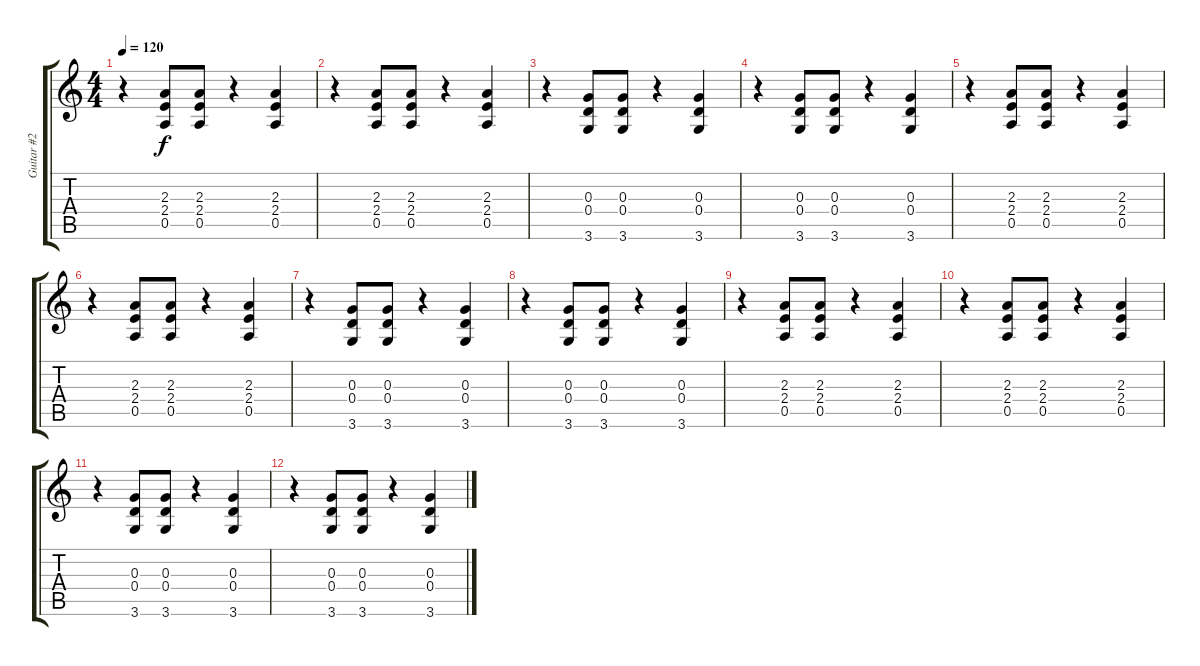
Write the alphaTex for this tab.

\track ("Guitar #2" "Guitar #2") {instrument electricguitarclean}
\staff {score tabs}
\tuning (E4 B3 G3 D3 A2 E2) {hide}
\ts (4 4)
\tempo 120
\clef g2
\ks c
r.4{dy f} (2.3 2.4 0.5).8 (2.3 2.4 0.5).8 r.4 (2.3 2.4 0.5).4 |
r.4 (2.3 2.4 0.5).8 (2.3 2.4 0.5).8 r.4 (2.3 2.4 0.5).4 |
r.4 (0.3 0.4 3.6).8 (0.3 0.4 3.6).8 r.4 (0.3 0.4 3.6).4 |
r.4 (0.3 0.4 3.6).8 (0.3 0.4 3.6).8 r.4 (0.3 0.4 3.6).4 |
r.4 (2.3 2.4 0.5).8 (2.3 2.4 0.5).8 r.4 (2.3 2.4 0.5).4 |
r.4 (2.3 2.4 0.5).8 (2.3 2.4 0.5).8 r.4 (2.3 2.4 0.5).4 |
r.4 (0.3 0.4 3.6).8 (0.3 0.4 3.6).8 r.4 (0.3 0.4 3.6).4 |
r.4 (0.3 0.4 3.6).8 (0.3 0.4 3.6).8 r.4 (0.3 0.4 3.6).4 |
r.4 (2.3 2.4 0.5).8 (2.3 2.4 0.5).8 r.4 (2.3 2.4 0.5).4 |
r.4 (2.3 2.4 0.5).8 (2.3 2.4 0.5).8 r.4 (2.3 2.4 0.5).4 |
r.4 (0.3 0.4 3.6).8 (0.3 0.4 3.6).8 r.4 (0.3 0.4 3.6).4 |
r.4 (0.3 0.4 3.6).8 (0.3 0.4 3.6).8 r.4 (0.3 0.4 3.6).4
